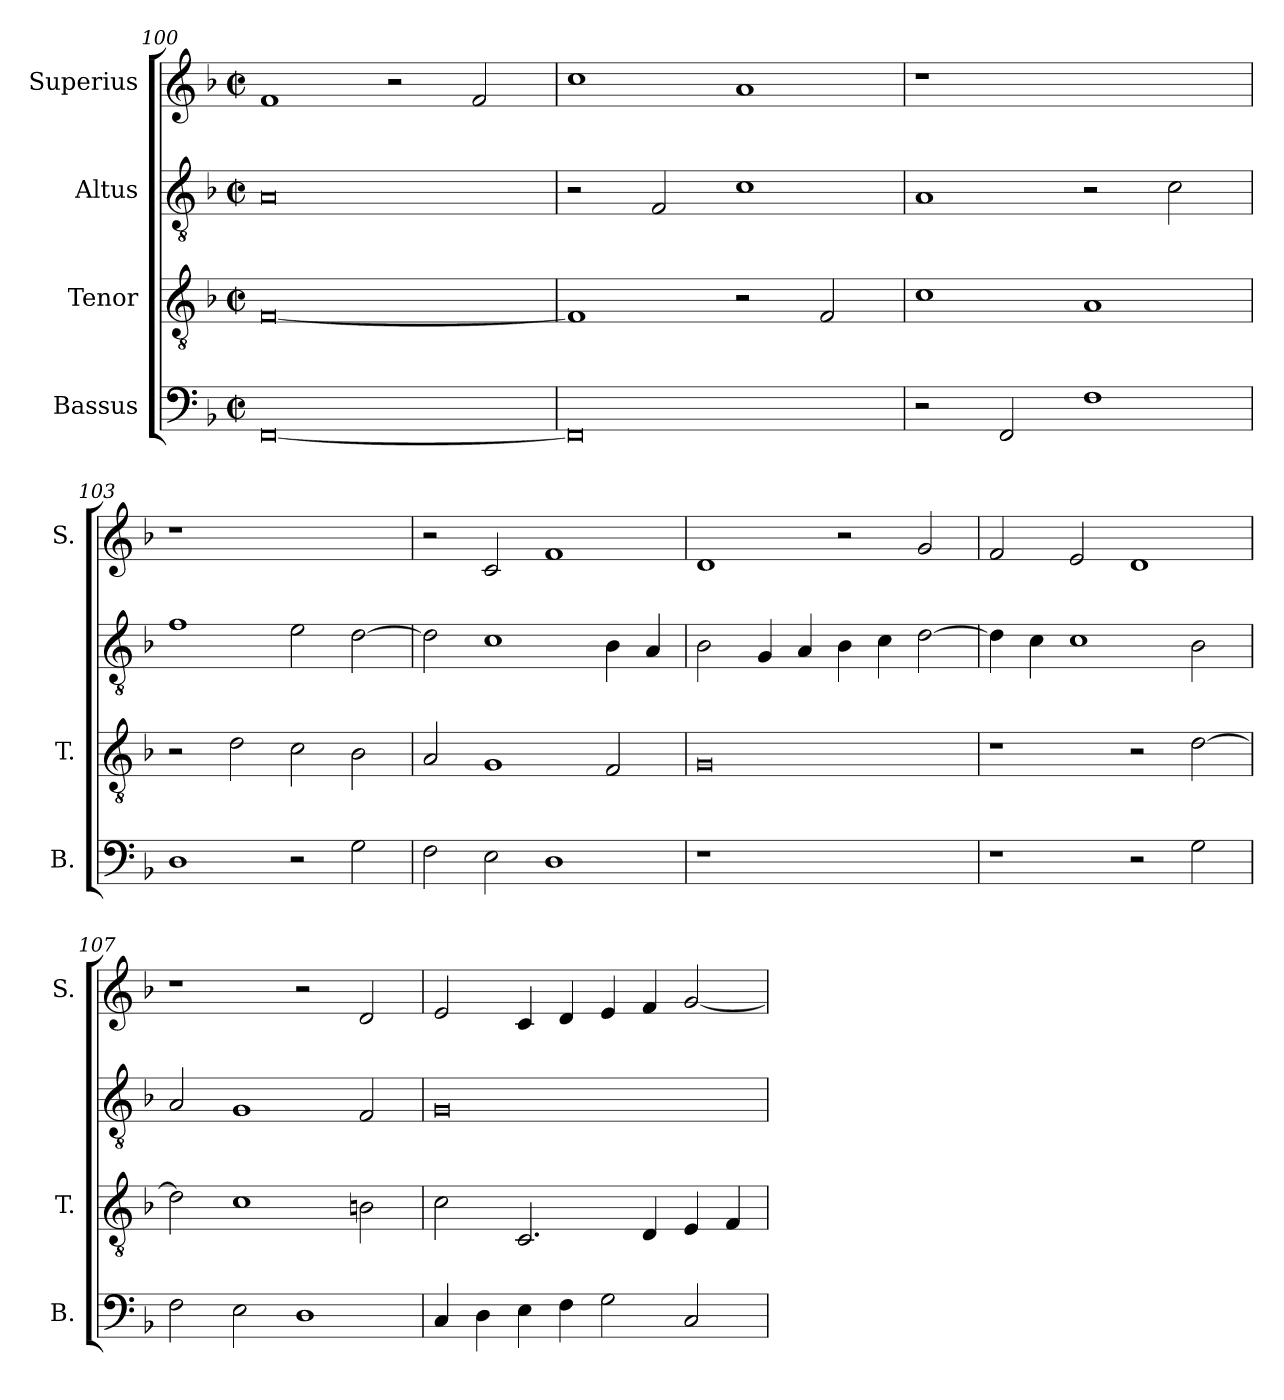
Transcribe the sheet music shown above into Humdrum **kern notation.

**kern	**kern	**kern	**kern
*part4	*part3	*part2	*part1
*staff4	*staff3	*staff2	*staff1
*I"Bassus	*I"Tenor	*I"Altus	*I"Superius
*I'B.	*I'T.	*	*I'S.
*clefF4	*clefGv2	*clefGv2	*clefG2
*	*ITrd7c12	*ITrd7c12	*
*k[b-]	*k[b-]	*k[b-]	*k[b-]
*F:	*F:	*F:	*F:
*M2/2	*M2/2	*M2/2	*M2/2
*met(c|)	*met(c|)	*met(c|)	*met(c|)
=100	=100	=100	=100
[<0FFi	[<0FFi	0AAi	1fi
.	.	.	2r
.	.	.	2fi/
!!LO:PB:g=z
=101	=101	=101	=101
0FFi]	1FFi]	2r	1cci
.	.	2FFi/	.
.	2r	1Ci	1ai
.	2FFi/	.	.
=102	=102	=102	=102
!	!	!	!LO:N:vis=1
2r	1Ci	1AAi	1r
2FFi/	.	.	.
1Fi	1AAi	2r	1ryy
.	.	2Ci\	.
=103	=103	=103	=103
!	!	!	!LO:N:vis=1
1Di	2r	1Fi	1r
.	2Di\	.	.
2r	2Ci\	2Ei\	1ryy
2Gi\	2BB-i\	[>2Di\	.
=104	=104	=104	=104
2Fi\	2AAi/	2Di\]	2r
2Ei\	1GGi	1Ci	2ci/
1Di	.	.	1fi
.	2FFi/	4BB-i\	.
.	.	4AAi/	.
=105	=105	=105	=105
!LO:N:vis=1	!	!	!
1r	0GGi	2BB-i\	1di
.	.	4GGi/	.
.	.	4AAi/	.
1ryy	.	4BB-i\	2r
.	.	4Ci\	.
.	.	[>2Di\	2gi/
!!LO:LB:g=z
=106	=106	=106	=106
1r	1r	4Di\]	2fi/
.	.	4Ci\	.
.	.	1Ci	2ei/
2r	2r	.	1di
2Gi\	[>2Di\	2BB-i\	.
=107	=107	=107	=107
2Fi\	2Di\]	2AAi/	1r
2Ei\	1Ci	1GGi	.
1Di	.	.	2r
.	2BBni\	2FFi/	2di/
=108	=108	=108	=108
4Ci/	2Ci\	0GGi	2ei/
4Di\	.	.	.
4Ei\	2.CCi/	.	4ci/
4Fi\	.	.	4di/
2Gi\	.	.	4ei/
.	4DDi/	.	4fi/
2Ci/	4EEi/	.	[<2gi/
.	4FFi/	.	.
=	=	=	=
*-	*-	*-	*-
